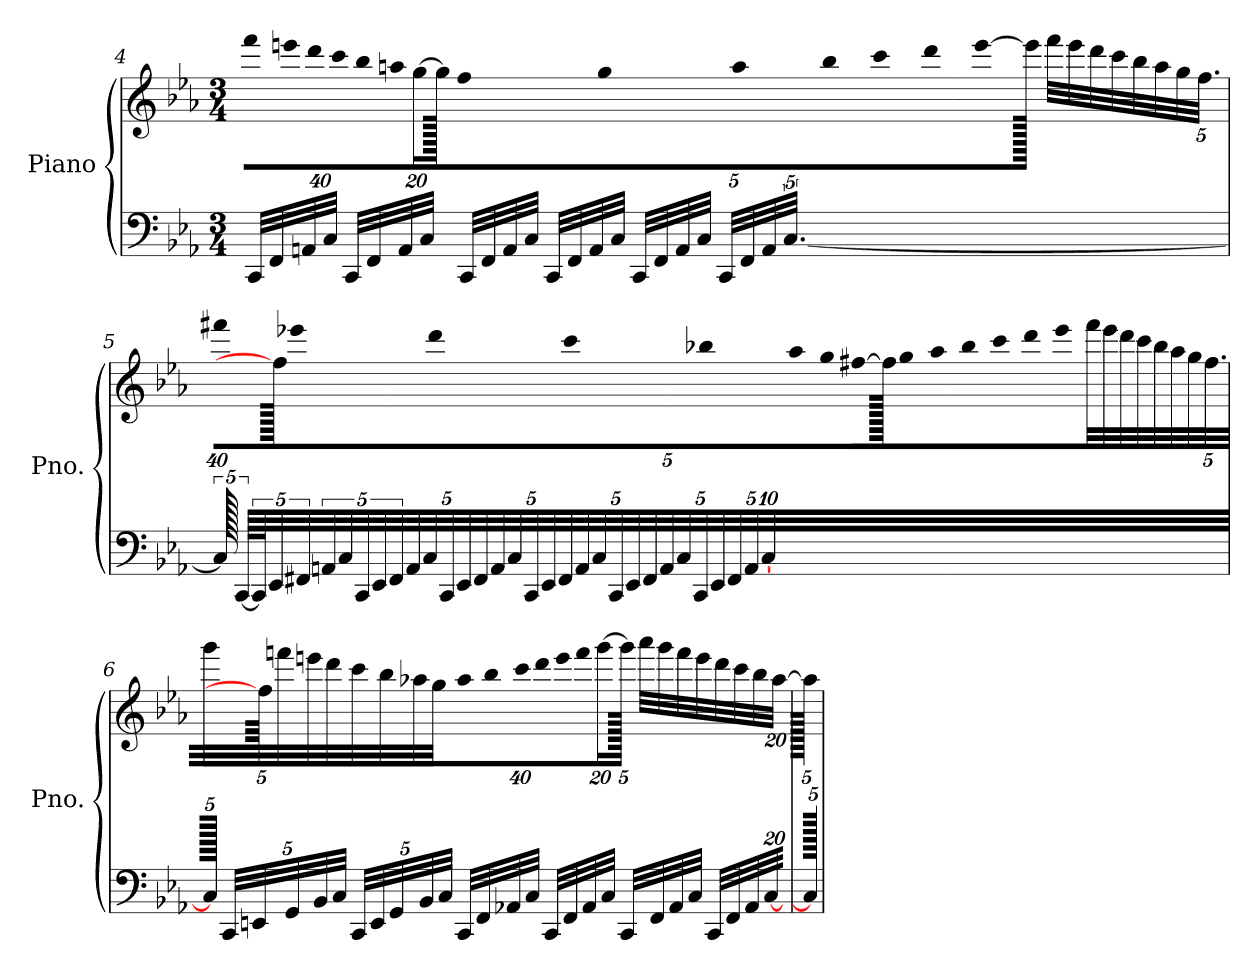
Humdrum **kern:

**kern	**kern
*part1	*part1
*staff2	*staff1
*I"Piano	*
*I'Pno.	*
*clefF4	*clefG2
*k[b-e-a-]	*k[b-e-a-]
*M3/4	*M3/4
*	*Xbrackettup
=4	=4
!	!LO:N:vis=16
320ryy	640%23fff\LL
32CC/LLL	.
32FF/	.
!	!LO:N:vis=16
.	640%23eeen\
32AAn/	.
!	!LO:N:vis=16
.	640%23ddd\
32C/JJJ	.
!	!LO:N:vis=16
.	640%23ccc\
32CC/LLL	.
!	!LO:N:vis=16
.	640%23bb-\
32FF/	.
!	!LO:N:vis=16
.	640%23aan\
32AA/	.
.	[320%11gg\JJ
32C/JJJ	.
.	640gg\JJ]
!	!LO:N:vis=16
.	640%23ff\LL
32CC/LLL	.
32FF/	.
!	!LO:N:vis=16
.	640%23gg\
32AA/	.
!	!LO:N:vis=16
.	640%23aa\
32C/JJJ	.
!	!LO:N:vis=16
.	640%23bb-\
32CC/LLL	.
!	!LO:N:vis=16
.	640%23ccc\
32FF/	.
!	!LO:N:vis=16
.	640%23ddd\
32AA/	.
.	[320%11eee\JJ
32C/JJJ	.
.	640eee\JJ]
32CC/LLL	32fff\LLL
32FF/	32eee\
32AA/	32ddd\
32C/JJJ	32ccc\
32CC/LLL	32bb-\
32FF/	32aa\
32AA/	32gg\
[160%3.C/JJJ	[160%3.ff\JJJ
=5	=5
!	!LO:N:vis=16
320C/JJJ]	640%23fff#X\LL
[80CC/LLL	.
80CC/LLL]	.
40EE-/	.
.	320ff\JJJ]
!	!LO:N:vis=16
.	640%23eee-X\
40FF#X/	.
!	!LO:N:vis=16
.	640%23ddd\
40AAn/	.
40C/JJJ	.
!	!LO:N:vis=16
.	640%23ccc\
*Xbrackettup	*
40CC/LLL	.
!	!LO:N:vis=16
.	640%23bb-X\
40EE-/	.
40FF#/	.
!	!LO:N:vis=16
.	640%23aa-\
40AA/	.
!	!LO:N:vis=16
.	640%23gg\JJ
40C/JJJ	.
40CC/LLL	.
.	[320%11ff#X\LL
40EE-/	.
.	640ff#\LL]
!	!LO:N:vis=16
.	640%23gg\
40FF#/	.
!	!LO:N:vis=16
.	640%23aa-\
40AA/	.
40C/JJJ	.
!	!LO:N:vis=16
.	640%23bb-\
40CC/LLL	.
!	!LO:N:vis=16
.	640%23ccc\
40EE-/	.
40FF#/	.
!	!LO:N:vis=16
.	640%23ddd\
40AA/	.
!	!LO:N:vis=16
.	640%23eee-\JJ
40C/JJJ	.
40CC/LLL	.
.	32fff#\LLL
40EE-/	.
.	32eee-\
40FF#/	.
.	32ddd\
40AA/	.
.	32ccc\
40C/JJJ	.
40CC/LLL	.
.	32bb-\
40EE-/	.
.	32aa-\
40FF#/	.
.	32gg\
40AA/	.
.	[160%3.ff#\JJJ
[320%7C/JJJ	.
320ryy	.
=6	=6
320C/JJJ]	32ggg<\LLL
40CC/LLL	.
40EEn/	.
.	320ff#\JJJ]
.	32fffn\
40GG/	.
.	32eeen\
40BB-/	.
.	32ddd\
40C/JJJ	.
40CC/LLL	32ccc\
40EE/	.
.	32bb-<\
40GG/	.
.	32aa-X\
40BB-/	.
.	32gg\JJJ
40C/JJJ	.
!	!LO:N:vis=16
32CC/LLL	640%23aa-\LL
32FF/	.
!	!LO:N:vis=16
.	640%23bb-\
32AA-X/	.
!	!LO:N:vis=16
.	640%23ccc<<\
32C/JJJ	.
!	!LO:N:vis=16
.	640%23ddd<<\
32CC/LLL	.
!	!LO:N:vis=16
.	640%23eee<<\
32FF/	.
!	!LO:N:vis=16
.	640%23fff<<\
32AA-/	.
.	[320%11ggg<<\JJ
32C/JJJ	.
32CC/LLL	640ggg\JJ]
.	32aaa-<<\LLL
32FF/	.
.	32ggg<<\
32AA-/	.
.	32fff<<\
32C/JJJ	.
.	32eee<<\
32CC/LLL	.
.	32ddd<<\
32FF/	.
.	32ccc<<\
32AA-/	.
.	32bb-<<\
[640%19C/JJJ	.
.	[640%19aa-<<\JJJ
640ryy	.
=7	=7
640C/JJJ]	640aa-\JJJ]
=	=
*-	*-
